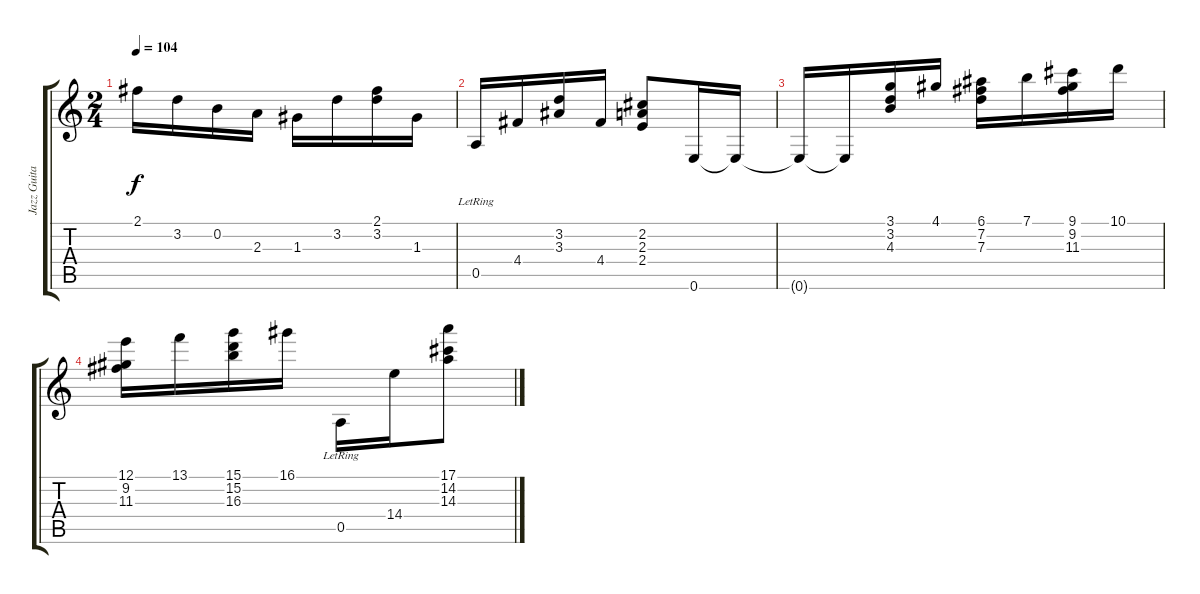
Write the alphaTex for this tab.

\track ("Jazz Guitar 2" "Jazz Guita") {instrument electricguitarjazz}
\staff {score tabs}
\tuning (E4 B3 G3 D3 A2 E2) {hide}
\ts (2 4)
\tempo 104
\clef g2
\ks c
2.1.16{dy f} 3.2.16 0.2.16 2.3.16 1.3.16 3.2.16 (2.1 3.2).16 1.3.16 |
0.5{lr}.16 4.4.16 (3.2 3.3).16 4.4.16 (2.2 2.3 2.4).8 0.6.16 0.6{t}.16 |
0.6{t}.16 0.6{t}.16 (3.1 3.2 4.3).16 4.1.16 (6.1 7.2 7.3).16 7.1.16 (9.1 9.2 11.3).16 10.1.16 |
(12.1 9.2 11.3).16 13.1.16 (15.1 15.2 16.3).16 16.1.16 0.5{lr}.16 14.4.16 (17.1 14.2 14.3).8
